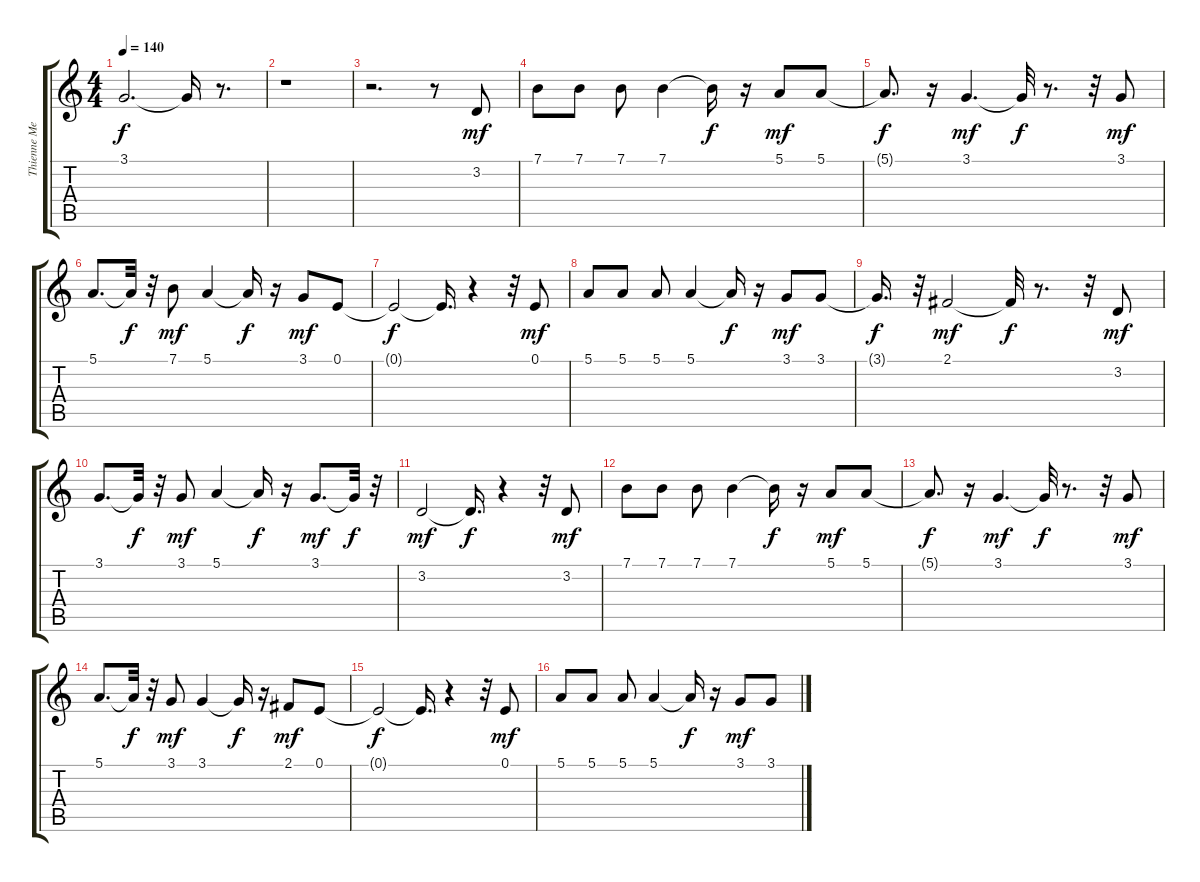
\track ("Thienne Melo" "Thienne Me") {instrument acousticgrandpiano}
\staff {score tabs}
\tuning (E4 B3 G3 D3 A2 E2) {hide}
\ts (4 4)
\tempo 140
\clef g2
\ks c
3.1{t}.2{d dy f} 3.1{t}.16 r.8{d} |
r.1 |
r.2{d} r.8 3.2.8{dy mf} |
7.1.8 7.1.8 7.1.8 7.1.4 7.1{t}.16{dy f} r.16 5.1.8{dy mf} 5.1.8 |
5.1{t}.8{d dy f} r.16 3.1.4{d dy mf} 3.1{t}.32{dy f} r.8{d} r.32 3.1.8{dy mf} |
5.1.8{d} 5.1{t}.32{dy f} r.32 7.1.8{dy mf} 5.1.4 5.1{t}.16{dy f} r.16 3.1.8{dy mf} 0.1.8 |
0.1{t}.2{dy f} 0.1{t}.16{d} r.4 r.32 0.1.8{dy mf} |
5.1.8 5.1.8 5.1.8 5.1.4 5.1{t}.16{dy f} r.16 3.1.8{dy mf} 3.1.8 |
3.1{t}.16{d dy f} r.32 2.1.2{dy mf} 2.1{t}.32{dy f} r.8{d} r.32 3.2.8{dy mf} |
3.1.8{d} 3.1{t}.32{dy f} r.32 3.1.8{dy mf} 5.1.4 5.1{t}.16{dy f} r.16 3.1.8{d dy mf} 3.1{t}.32{dy f} r.32 |
3.2.2{dy mf} 3.2{t}.16{d dy f} r.4 r.32 3.2.8{dy mf} |
7.1.8 7.1.8 7.1.8 7.1.4 7.1{t}.16{dy f} r.16 5.1.8{dy mf} 5.1.8 |
5.1{t}.8{d dy f} r.16 3.1.4{d dy mf} 3.1{t}.32{dy f} r.8{d} r.32 3.1.8{dy mf} |
5.1.8{d} 5.1{t}.32{dy f} r.32 3.1.8{dy mf} 3.1.4 3.1{t}.16{dy f} r.16 2.1.8{dy mf} 0.1.8 |
0.1{t}.2{dy f} 0.1{t}.16{d} r.4 r.32 0.1.8{dy mf} |
5.1.8 5.1.8 5.1.8 5.1.4 5.1{t}.16{dy f} r.16 3.1.8{dy mf} 3.1.8
